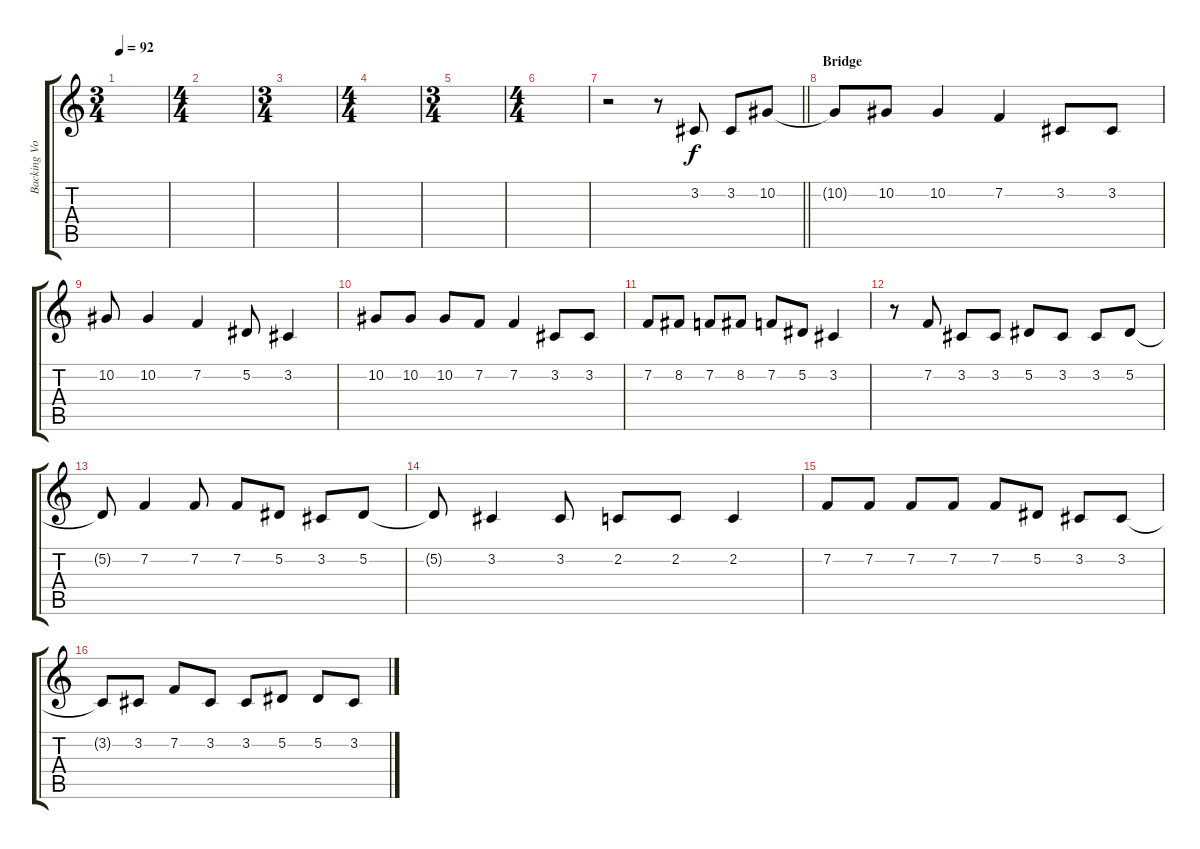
\track ("Backing Vocals" "Backing Vo") {instrument tenorsax}
\staff {score tabs}
\tuning (Eb4 Bb3 Gb3 Db3 Ab2 Eb2) {hide}
\ts (3 4)
\tempo 92
\clef g2
\ks c
|
\ts (4 4)
|
\ts (3 4)
|
\ts (4 4)
|
\ts (3 4)
|
\ts (4 4)
|
\barLineRight lightlight
r.2 r.8 3.2.8 3.2.8 10.2.8 |
\section ("" "Bridge")
10.2{t}.8 10.2.8 10.2.4 7.2.4 3.2.8 3.2.8 |
10.2.8 10.2.4 7.2.4 5.2.8 3.2.4 |
10.2.8 10.2.8 10.2.8 7.2.8 7.2.4 3.2.8 3.2.8 |
7.2.8 8.2.8 7.2.8 8.2.8 7.2.8 5.2.8 3.2.4 |
r.8 7.2.8 3.2.8 3.2.8 5.2.8 3.2.8 3.2.8 5.2.8 |
5.2{t}.8 7.2.4 7.2.8 7.2.8 5.2.8 3.2.8 5.2.8 |
5.2{t}.8 3.2.4 3.2.8 2.2.8 2.2.8 2.2.4 |
7.2.8 7.2.8 7.2.8 7.2.8 7.2.8 5.2.8 3.2.8 3.2.8 |
3.2{t}.8 3.2.8 7.2.8 3.2.8 3.2.8 5.2.8 5.2.8 3.2.8
